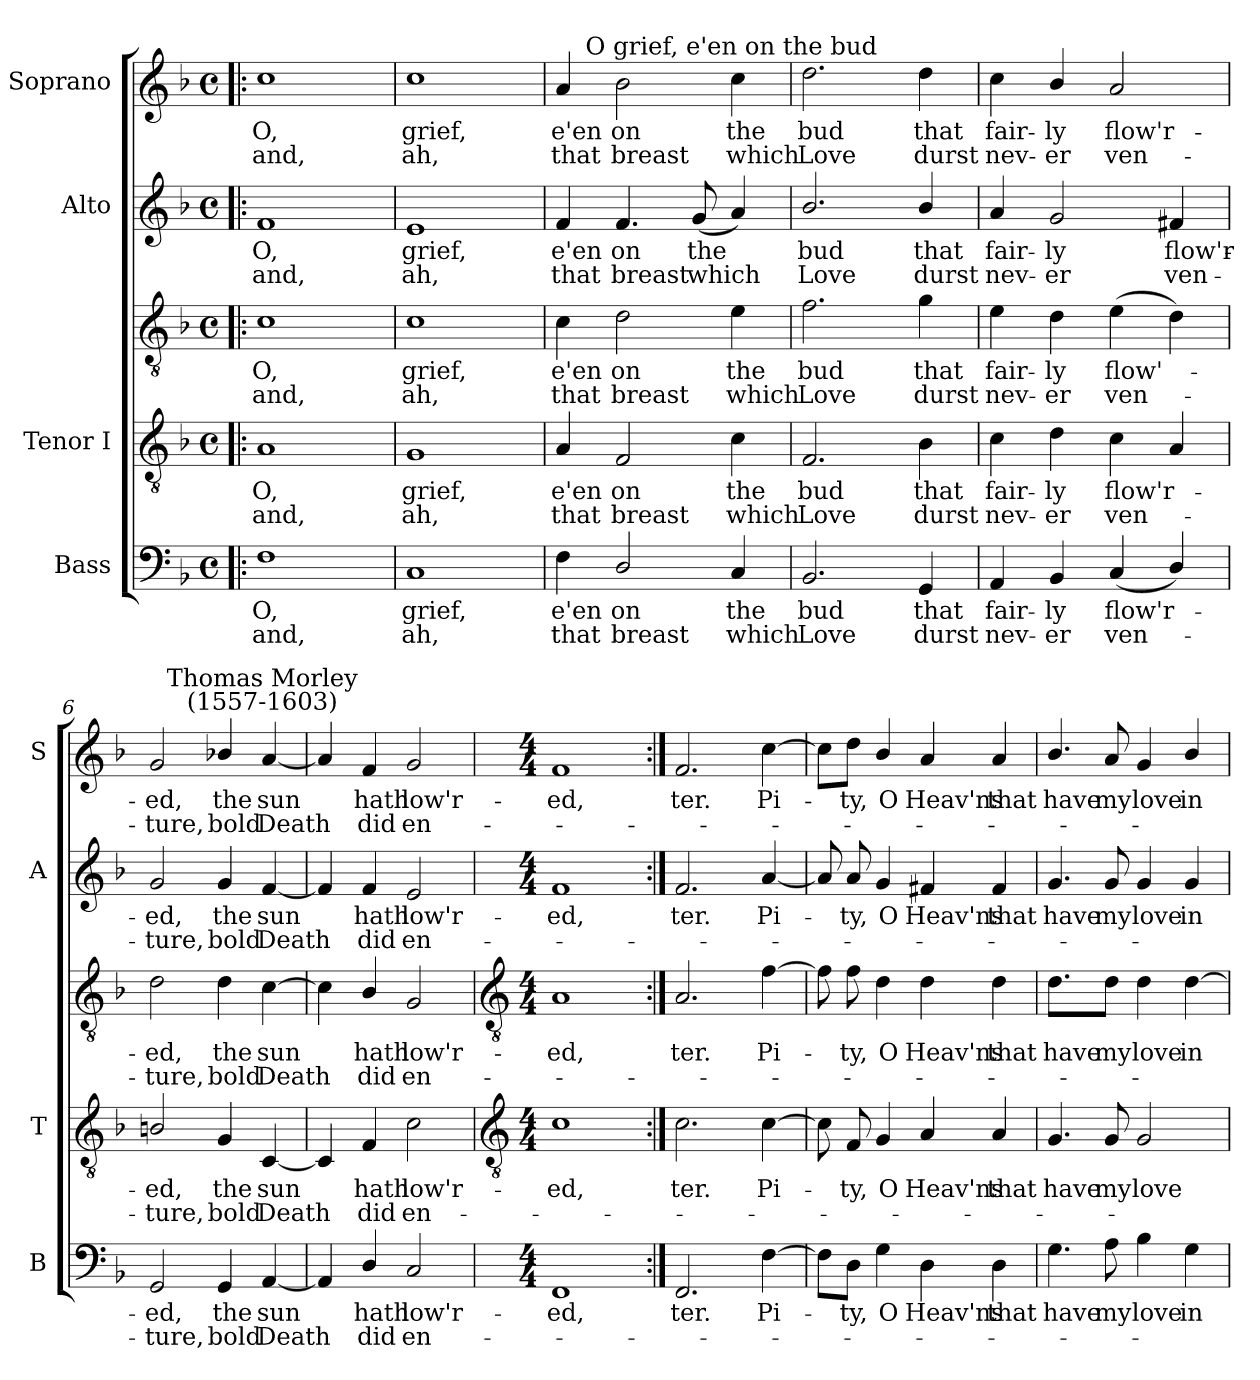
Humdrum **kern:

**kern	**text	**text	**kern	**text	**text	**kern	**text	**text	**kern	**text	**text	**kern	**text	**text
*part4	*part4	*part4	*part3	*part3	*part3	*part3	*part3	*part3	*part2	*part2	*part2	*part1	*part1	*part1
*staff5	*staff5	*staff5	*staff4	*staff4	*staff4	*staff3	*staff3	*staff3	*staff2	*staff2	*staff2	*staff1	*staff1	*staff1
*I"Bass	*	*	*I"Tenor I	*	*	*	*	*	*I"Alto	*	*	*I"Soprano	*	*
*I'B	*	*	*I'T	*	*	*	*	*	*I'A	*	*	*I'S	*	*
*clefF4	*	*	*clefGv2	*	*	*clefGv2	*	*	*clefG2	*	*	*clefG2	*	*
*k[b-]	*	*	*k[b-]	*	*	*k[b-]	*	*	*k[b-]	*	*	*k[b-]	*	*
*F:	*	*	*F:	*	*	*F:	*	*	*F:	*	*	*F:	*	*
*M4/4	*	*	*M4/4	*	*	*M4/4	*	*	*M4/4	*	*	*M4/4	*	*
*met(c)	*	*	*met(c)	*	*	*met(c)	*	*	*met(c)	*	*	*met(c)	*	*
=1!|:	=1!|:	=1!|:	=1!|:	=1!|:	=1!|:	=1!|:	=1!|:	=1!|:	=1!|:	=1!|:	=1!|:	=1!|:	=1!|:	=1!|:
!	!LO:LY:b	!LO:LY:b	!	!LO:LY:b	!LO:LY:b	!	!LO:LY:b	!LO:LY:b	!	!LO:LY:b	!LO:LY:b	!	!LO:LY:b	!LO:LY:b
1F	O,	and,	1A	O,	and,	1c	O,	and,	1f	O,	and,	1cc	O,	and,
=2	=2	=2	=2	=2	=2	=2	=2	=2	=2	=2	=2	=2	=2	=2
!	!LO:LY:b	!LO:LY:b	!	!LO:LY:b	!LO:LY:b	!	!LO:LY:b	!LO:LY:b	!	!LO:LY:b	!LO:LY:b	!	!LO:LY:b	!LO:LY:b
1C	grief,	ah,	1G	grief,	ah,	1c	grief,	ah,	1e	grief,	ah,	1cc	grief,	ah,
=3	=3	=3	=3	=3	=3	=3	=3	=3	=3	=3	=3	=3	=3	=3
!	!LO:LY:b	!LO:LY:b	!	!LO:LY:b	!LO:LY:b	!	!LO:LY:b	!LO:LY:b	!	!LO:LY:b	!LO:LY:b	!	!LO:LY:b	!LO:LY:b
4F	e'en	that	4A	e'en	that	4c	e'en	that	4f	e'en	that	4a	e'en	that
!	!LO:LY:b	!LO:LY:b	!	!LO:LY:b	!LO:LY:b	!	!LO:LY:b	!LO:LY:b	!	!LO:LY:b	!LO:LY:b	!	!LO:LY:b	!LO:LY:b
2D/	on	breast	2F	on	breast	2d	on	breast	4.f	on	breast	2b-	on	breast
!	!	!	!	!	!	!	!	!	!	!LO:LY:b	!LO:LY:b	!	!	!
.	.	.	.	.	.	.	.	.	(<8gL	the	which	.	.	.
!	!	!	!	!	!	!	!	!	!	!	!	!LO:TX:a:cj:t=O grief, e'en on the bud	!	!
!	!LO:LY:b	!LO:LY:b	!	!LO:LY:b	!LO:LY:b	!	!LO:LY:b	!LO:LY:b	!	!	!	!	!LO:LY:b	!LO:LY:b
4C	the	which	4c	the	which	4e	the	which	4a)	.	.	4cc	the	which
=4	=4	=4	=4	=4	=4	=4	=4	=4	=4	=4	=4	=4	=4	=4
!	!LO:LY:b	!LO:LY:b	!	!LO:LY:b	!LO:LY:b	!	!LO:LY:b	!LO:LY:b	!	!LO:LY:b	!LO:LY:b	!	!LO:LY:b	!LO:LY:b
2.BB-	bud	Love	2.F	bud	Love	2.f	bud	Love	2.b-/	bud	Love	2.dd	bud	Love
!	!LO:LY:b	!LO:LY:b	!	!LO:LY:b	!LO:LY:b	!	!LO:LY:b	!LO:LY:b	!	!LO:LY:b	!LO:LY:b	!	!LO:LY:b	!LO:LY:b
4GG	that	durst	4B-	that	durst	4g	that	durst	4b-/	that	durst	4dd	that	durst
=5	=5	=5	=5	=5	=5	=5	=5	=5	=5	=5	=5	=5	=5	=5
!	!LO:LY:b	!LO:LY:b	!	!LO:LY:b	!LO:LY:b	!	!LO:LY:b	!LO:LY:b	!	!LO:LY:b	!LO:LY:b	!	!LO:LY:b	!LO:LY:b
4AA	fair-	-nev-	4c	fair-	-nev-	4e	fair-	-nev-	4a	fair-	-nev-	4cc	fair-	-nev-
!	!LO:LY:b	!LO:LY:b	!	!LO:LY:b	!LO:LY:b	!	!LO:LY:b	!LO:LY:b	!	!LO:LY:b	!LO:LY:b	!	!LO:LY:b	!LO:LY:b
4BB-	-ly	er	4d	-ly	er	4d	-ly	er	2g	-ly	er	4b-/	-ly	er
!	!LO:LY:b	!LO:LY:b	!	!LO:LY:b	!LO:LY:b	!	!LO:LY:b	!LO:LY:b	!	!	!	!	!LO:LY:b	!LO:LY:b
(<4C	flow'r-	ven-	4c	flow'r-	ven-	(>4e	flow'-	ven-	.	.	.	2a	flow'r-	-ven-
!	!	!	!	!	!	!	!	!	!	!LO:LY:b	!LO:LY:b	!	!	!
4D/)	.	.	4A	.	.	4d)	.	.	4f#X	flow'r-	-ven-	.	.	.
=6	=6	=6	=6	=6	=6	=6	=6	=6	=6	=6	=6	=6	=6	=6
!	!LO:LY:b	!LO:LY:b	!	!LO:LY:b	!LO:LY:b	!	!LO:LY:b	!LO:LY:b	!	!LO:LY:b	!LO:LY:b	!	!LO:LY:b	!LO:LY:b
2GG	ed,	ture,	2Bn/	ed,	ture,	2d	ed,	ture,	2g	-ed,	ture,	2g	-ed,	ture,
!	!LO:LY:b	!LO:LY:b	!	!LO:LY:b	!LO:LY:b	!	!LO:LY:b	!LO:LY:b	!	!LO:LY:b	!LO:LY:b	!	!LO:LY:b	!LO:LY:b
4GG	the	bold	4G	the	bold	4d	the	bold	4g	the	bold	4b-X/	the	bold
!	!	!	!	!	!	!	!	!	!	!	!	!LO:TX:a:cj:t=Thomas Morley\n(1557-1603)	!	!
!	!LO:LY:b	!LO:LY:b	!	!LO:LY:b	!LO:LY:b	!	!LO:LY:b	!LO:LY:b	!	!LO:LY:b	!LO:LY:b	!	!LO:LY:b	!LO:LY:b
[4AA	sun	Death	[4C	sun	Death	[4c	sun	Death	[4f	sun	Death	[4a	sun	Death
=7	=7	=7	=7	=7	=7	=7	=7	=7	=7	=7	=7	=7	=7	=7
4AA]	.	.	4C]	.	.	4c]	.	.	4f]	.	.	4a]	.	.
!	!LO:LY:b	!LO:LY:b	!	!LO:LY:b	!LO:LY:b	!	!LO:LY:b	!LO:LY:b	!	!LO:LY:b	!LO:LY:b	!	!LO:LY:b	!LO:LY:b
4D/	hath	did	4F	-hath	did	4B-/	hath	did	4f	hath	did	4f	hath	did
!	!LO:LY:b	!LO:LY:b	!	!LO:LY:b	!LO:LY:b	!	!LO:LY:b	!LO:LY:b	!	!LO:LY:b	!LO:LY:b	!	!LO:LY:b	!LO:LY:b
2C	low'r-	-en-	2c	low'r-	-en-	2G	low'r-	-en-	2e	low'r-	-en-	2g	low'r-	-en-
!!LO:LB:g=z
=8	=8	=8	=8	=8	=8	=8	=8	=8	=8	=8	=8	=8	=8	=8
*	*	*	*clefGv2	*	*	*clefGv2	*	*	*	*	*	*	*	*
*M4/4	*	*	*M4/4	*	*	*M4/4	*	*	*M4/4	*	*	*M4/4	*	*
!	!LO:LY:b	!	!	!LO:LY:b	!	!	!LO:LY:b	!	!	!LO:LY:b	!	!	!LO:LY:b	!
1FF	-ed,	.	1c	ed,	.	1A	-ed,	.	1f	-ed,	.	1f	-ed,	.
=9:|!	=9:|!	=9:|!	=9:|!	=9:|!	=9:|!	=9:|!	=9:|!	=9:|!	=9:|!	=9:|!	=9:|!	=9:|!	=9:|!	=9:|!
!	!LO:LY:b	!	!	!LO:LY:b	!	!	!LO:LY:b	!	!	!LO:LY:b	!	!	!LO:LY:b	!
2.FF	ter.	.	2.c	ter.	.	2.A	ter.	.	2.f	ter.	.	2.f	ter.	.
!	!LO:LY:b	!	!	!LO:LY:b	!	!	!LO:LY:b	!	!	!LO:LY:b	!	!	!LO:LY:b	!
[4F	Pi-	.	[4c\	Pi-	.	[4f	Pi-	.	[4a	Pi-	.	[4cc	Pi-	.
=10	=10	=10	=10	=10	=10	=10	=10	=10	=10	=10	=10	=10	=10	=10
8F\L]	.	.	8c]	.	.	8f]	.	.	8a]	.	.	8cc\L]	.	.
!	!LO:LY:b	!	!	!LO:LY:b	!	!	!LO:LY:b	!	!	!LO:LY:b	!	!	!LO:LY:b	!
8D\J	ty,	.	8FL	ty,	.	8f	ty,	.	8a	ty,	.	8dd\J	ty,	.
!	!LO:LY:b	!	!	!LO:LY:b	!	!	!LO:LY:b	!	!	!LO:LY:b	!	!	!LO:LY:b	!
4G	O	.	4G	O	.	4d	O	.	4g	O	.	4b-/	O	.
!	!LO:LY:b	!	!	!LO:LY:b	!	!	!LO:LY:b	!	!	!LO:LY:b	!	!	!LO:LY:b	!
4D	Heav'ns	.	4A	Heav'ns	.	4d	Heav'ns	.	4f#X	Heav'ns	.	4a	Heav'ns	.
!	!LO:LY:b	!	!	!LO:LY:b	!	!	!LO:LY:b	!	!	!LO:LY:b	!	!	!LO:LY:b	!
4D	that	.	4A	that	.	4d	that	.	4f#	that	.	4a	that	.
=11	=11	=11	=11	=11	=11	=11	=11	=11	=11	=11	=11	=11	=11	=11
!	!LO:LY:b	!	!	!LO:LY:b	!	!	!LO:LY:b	!	!	!LO:LY:b	!	!	!LO:LY:b	!
4.G	have	.	4.G	have	.	4.d	have	.	4.g	have	.	4.b-/	have	.
!	!LO:LY:b	!	!	!LO:LY:b	!	!	!LO:LY:b	!	!	!LO:LY:b	!	!	!LO:LY:b	!
8A	my	.	8G	my	.	8dJ	my	.	8g	my	.	8a	my	.
!	!LO:LY:b	!	!	!LO:LY:b	!	!	!LO:LY:b	!	!	!LO:LY:b	!	!	!LO:LY:b	!
4B-	love	.	2G	love	.	4d	love	.	4g	love	.	4g	love	.
!	!LO:LY:b	!	!	!	!	!	!LO:LY:b	!	!	!LO:LY:b	!	!	!LO:LY:b	!
4G	in	.	.	.	.	[4d	in	.	4g	in	.	4b-/	in	.
=	=	=	=	=	=	=	=	=	=	=	=	=	=	=
*-	*-	*-	*-	*-	*-	*-	*-	*-	*-	*-	*-	*-	*-	*-
